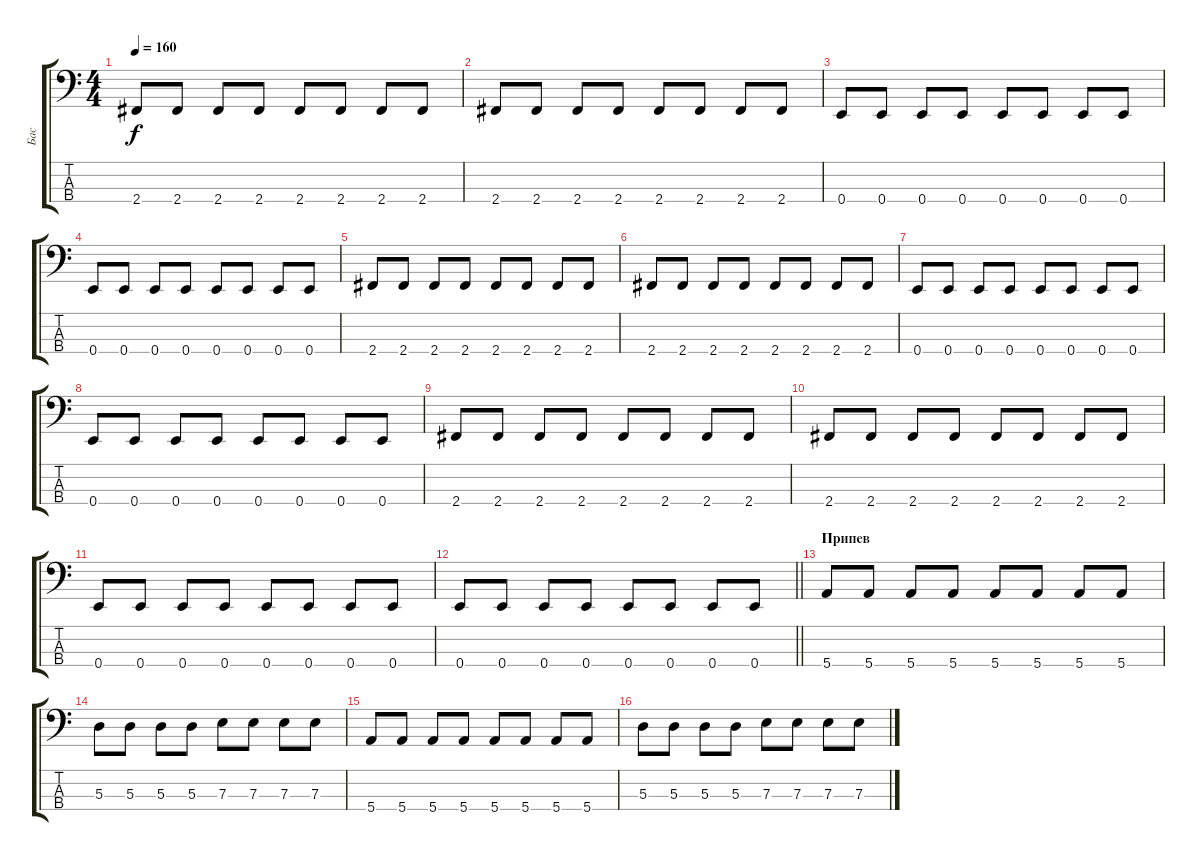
\track ("Бас" "Бас") {instrument electricbassfinger}
\staff {score tabs}
\tuning (G2 D2 A1 E1) {hide}
\ts (4 4)
\tempo 160
\clef f4
\ks c
2.4.8{dy f} 2.4.8 2.4.8 2.4.8 2.4.8 2.4.8 2.4.8 2.4.8 |
2.4.8 2.4.8 2.4.8 2.4.8 2.4.8 2.4.8 2.4.8 2.4.8 |
0.4.8 0.4.8 0.4.8 0.4.8 0.4.8 0.4.8 0.4.8 0.4.8 |
0.4.8 0.4.8 0.4.8 0.4.8 0.4.8 0.4.8 0.4.8 0.4.8 |
2.4.8 2.4.8 2.4.8 2.4.8 2.4.8 2.4.8 2.4.8 2.4.8 |
2.4.8 2.4.8 2.4.8 2.4.8 2.4.8 2.4.8 2.4.8 2.4.8 |
0.4.8 0.4.8 0.4.8 0.4.8 0.4.8 0.4.8 0.4.8 0.4.8 |
0.4.8 0.4.8 0.4.8 0.4.8 0.4.8 0.4.8 0.4.8 0.4.8 |
2.4.8 2.4.8 2.4.8 2.4.8 2.4.8 2.4.8 2.4.8 2.4.8 |
2.4.8 2.4.8 2.4.8 2.4.8 2.4.8 2.4.8 2.4.8 2.4.8 |
0.4.8 0.4.8 0.4.8 0.4.8 0.4.8 0.4.8 0.4.8 0.4.8 |
\barLineRight lightlight
0.4.8 0.4.8 0.4.8 0.4.8 0.4.8 0.4.8 0.4.8 0.4.8 |
\section ("" "Припев")
5.4.8 5.4.8 5.4.8 5.4.8 5.4.8 5.4.8 5.4.8 5.4.8 |
5.3.8 5.3.8 5.3.8 5.3.8 7.3.8 7.3.8 7.3.8 7.3.8 |
5.4.8 5.4.8 5.4.8 5.4.8 5.4.8 5.4.8 5.4.8 5.4.8 |
5.3.8 5.3.8 5.3.8 5.3.8 7.3.8 7.3.8 7.3.8 7.3.8
